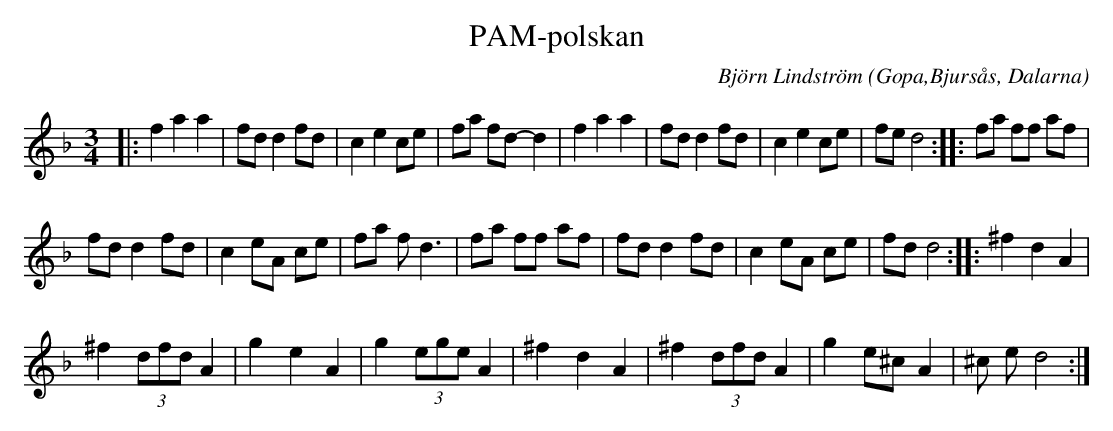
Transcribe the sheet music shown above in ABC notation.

X:1
T:PAM-polskan
C:Björn Lindström
O:Gopa,Bjursås, Dalarna
M:3/4
L:1/8
K:Dm, D
|:f2 a2 a2 | fd d2 fd | c2 e2 ce | fa fd- d2 | f2 a2 a2 | fd d2 fd | c2 e2 ce | fe d4 :: fa ff af | %9
 fd d2 fd | c2 eA ce | fa f d3 | fa ff af | fd d2 fd | c2 eA ce | fd d4 :: ^f2 d2 A2 | %17
 ^f2 (3dfd A2 | g2 e2 A2 | g2 (3ege A2 | ^f2 d2 A2 | ^f2 (3dfd A2 | g2 e^c A2 |^c e d4 :|
